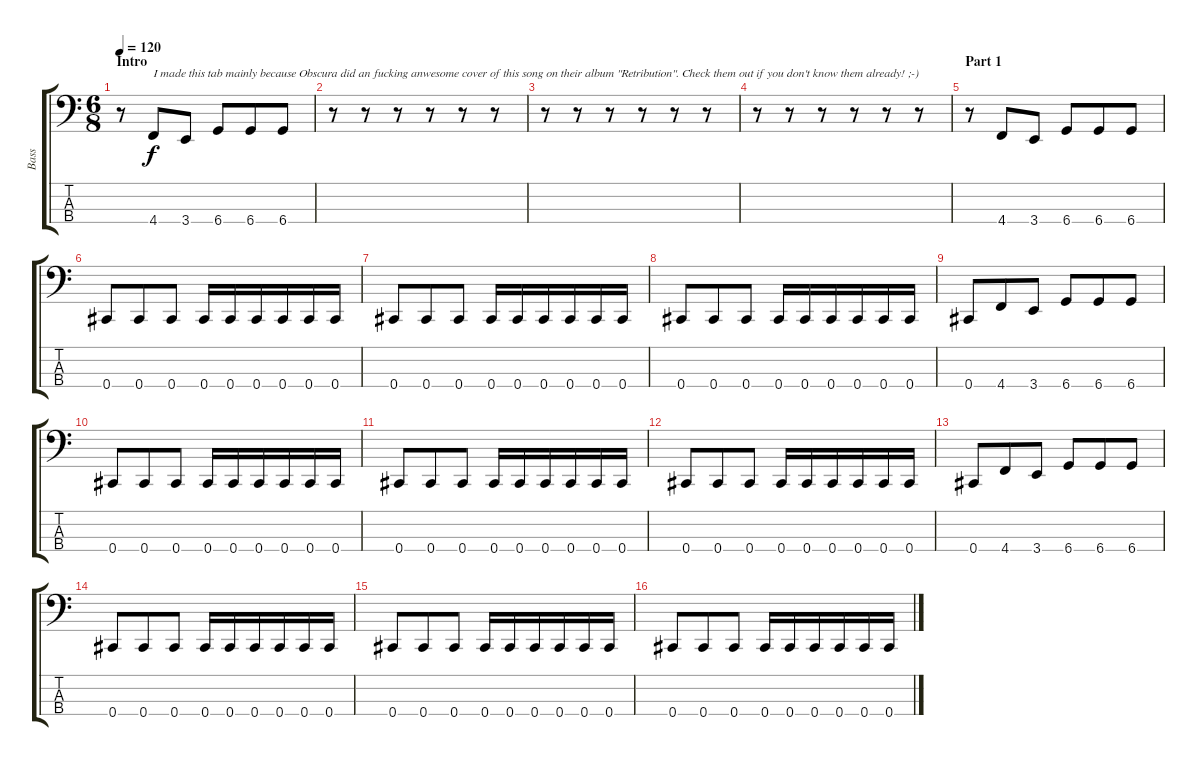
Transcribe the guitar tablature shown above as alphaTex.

\track ("Bass" "Bass") {instrument electricbasspick}
\staff {score tabs}
\tuning (E2 B1 Gb1 Db1) {hide}
\ts (6 8)
\section ("" "Intro")
\tempo 120
\clef f4
\ks c
r.8{dy f instrument electricbasspick} 4.4.8{txt "I made this tab mainly because Obscura did an fucking anwesome cover of this song on their album \"Retribution\". Check them out if you don't know them already! ;-)"} 3.4.8 6.4.8 6.4.8 6.4.8 |
r.8 r.8 r.8 r.8 r.8 r.8 |
r.8 r.8 r.8 r.8 r.8 r.8 |
r.8 r.8 r.8 r.8 r.8 r.8 |
\section ("" "Part 1")
r.8 4.4.8 3.4.8 6.4.8 6.4.8 6.4.8 |
0.4.8 0.4.8 0.4.8 0.4.16 0.4.16 0.4.16 0.4.16 0.4.16 0.4.16 |
0.4.8 0.4.8 0.4.8 0.4.16 0.4.16 0.4.16 0.4.16 0.4.16 0.4.16 |
0.4.8 0.4.8 0.4.8 0.4.16 0.4.16 0.4.16 0.4.16 0.4.16 0.4.16 |
0.4.8 4.4.8 3.4.8 6.4.8 6.4.8 6.4.8 |
0.4.8 0.4.8 0.4.8 0.4.16 0.4.16 0.4.16 0.4.16 0.4.16 0.4.16 |
0.4.8 0.4.8 0.4.8 0.4.16 0.4.16 0.4.16 0.4.16 0.4.16 0.4.16 |
0.4.8 0.4.8 0.4.8 0.4.16 0.4.16 0.4.16 0.4.16 0.4.16 0.4.16 |
0.4.8 4.4.8 3.4.8 6.4.8 6.4.8 6.4.8 |
0.4.8 0.4.8 0.4.8 0.4.16 0.4.16 0.4.16 0.4.16 0.4.16 0.4.16 |
0.4.8 0.4.8 0.4.8 0.4.16 0.4.16 0.4.16 0.4.16 0.4.16 0.4.16 |
0.4.8 0.4.8 0.4.8 0.4.16 0.4.16 0.4.16 0.4.16 0.4.16 0.4.16
